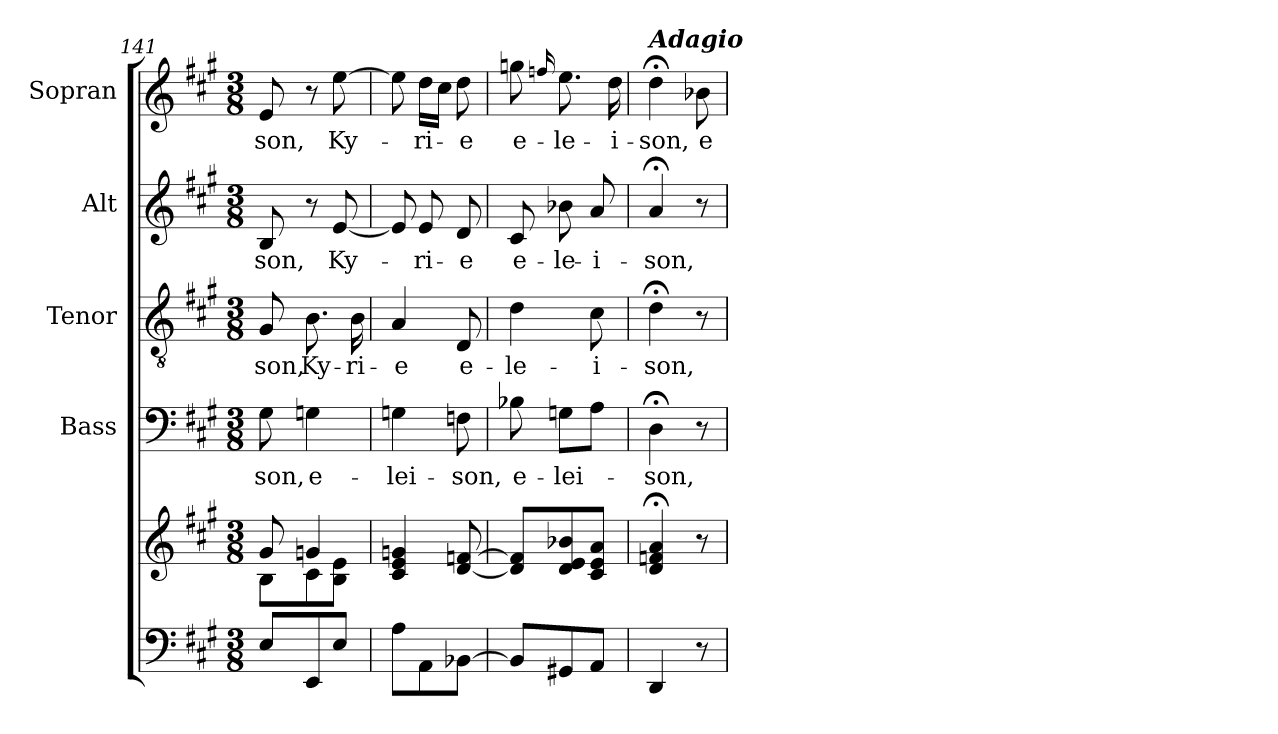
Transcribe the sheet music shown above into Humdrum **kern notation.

**kern	**kern	**kern	**text	**kern	**text	**kern	**text	**kern	**text
*part5	*part5	*part4	*part4	*part3	*part3	*part2	*part2	*part1	*part1
*staff6	*staff5	*staff4	*staff4	*staff3	*staff3	*staff2	*staff2	*staff1	*staff1
*	*	*I"Bass	*	*I"Tenor	*	*I"Alt	*	*I"Sopran	*
*	*	*I'B.	*	*I'T.	*	*I'A.	*	*I'S.	*
!!LO:LB:g=z
*clefF4	*clefG2	*clefF4	*	*clefGv2	*	*clefG2	*	*clefG2	*
*k[f#c#g#]	*k[f#c#g#]	*k[f#c#g#]	*	*k[f#c#g#]	*	*k[f#c#g#]	*	*k[f#c#g#]	*
*A:	*A:	*A:	*	*A:	*	*A:	*	*A:	*
*M3/8	*M3/8	*M3/8	*	*M3/8	*	*M3/8	*	*M3/8	*
=141	=141	=141	=141	=141	=141	=141	=141	=141	=141
*	*^	*	*	*	*	*	*	*	*
!	!	!	!	!LO:LY:b	!	!LO:LY:b	!	!LO:LY:b	!	!LO:LY:b
8E/L	8g#/	8B\L	8G#\	-son,	8G#/	-son,	8B/	-son,	8e/	-son,
!	!	!	!	!LO:LY:b	!	!LO:LY:b	!	!	!	!
8EE/	4gn/	8c#\	4Gn\	e-	8.B\	Ky-	8r	.	8r	.
!	!	!	!	!	!	!	!	!LO:LY:b	!	!LO:LY:b
8E/J	.	8B\ 8e\J	.	.	.	.	[8e/	Ky-	[8ee\	Ky-
!	!	!	!	!	!	!LO:LY:b	!	!	!	!
.	.	.	.	.	16B\	-ri-	.	.	.	.
*	*v	*v	*	*	*	*	*	*	*	*
=142	=142	=142	=142	=142	=142	=142	=142	=142	=142
!	!	!	!LO:LY:b	!	!LO:LY:b	!	!	!	!
8A\L	4c#/ 4e/ 4gn/	4Gn\	-lei-	4A/	-e	8e/]	.	8ee\]	.
!	!	!	!	!	!	!	!LO:LY:b	!	!LO:LY:b
8AA\	.	.	.	.	.	8e/	-ri-	16dd\LL	-ri-
.	.	.	.	.	.	.	.	16cc#\JJ	.
!	!	!	!LO:LY:b	!	!LO:LY:b	!	!LO:LY:b	!	!LO:LY:b
[8BB-X\J	[8d/ [8fn/	8Fn\	-son,	8D/	e-	8d/	-e	8dd\	-e
=143	=143	=143	=143	=143	=143	=143	=143	=143	=143
!	!	!	!LO:LY:b	!	!LO:LY:b	!	!LO:LY:b	!	!LO:LY:b
8BB-/L]	8d/] 8f/]L	8B-X\	e-	4d\	-le-	8c#/	e-	8ggn\	e-
.	.	.	.	.	.	.	.	16qqffn/	.
!	!	!	!LO:LY:b	!	!	!	!LO:LY:b	!	!LO:LY:b
8GG#X/	8d/ 8e/ 8b-X/	8Gn\L	-lei-	.	.	8b-X\	-le-	8.ee\	-le-
!	!	!	!	!	!LO:LY:b	!	!LO:LY:b	!	!
8AA/J	8c#/ 8e/ 8a/J	8A\J	.	8c#\	-i-	8a/	-i-	.	.
!	!	!	!	!	!	!	!	!	!LO:LY:b
.	.	.	.	.	.	.	.	16dd\	-i-
=144	=144	=144	=144	=144	=144	=144	=144	=144	=144
!	!	!	!	!	!	!	!	!LO:TX:a:Bi:t=Adagio	!
!	!	!	!LO:LY:b	!	!LO:LY:b	!	!LO:LY:b	!	!LO:LY:b
4DD/	4d/;< 4fn/;< 4a/;<	4D;<\	-son,	4d;<\	-son,	4a;</	-son,	4dd;<\	-son,
!	!	!	!	!	!	!	!	!	!LO:LY:b
8r	8r	8r	.	8r	.	8r	.	8b-X\	e-
=	=	=	=	=	=	=	=	=	=
*-	*-	*-	*-	*-	*-	*-	*-	*-	*-
